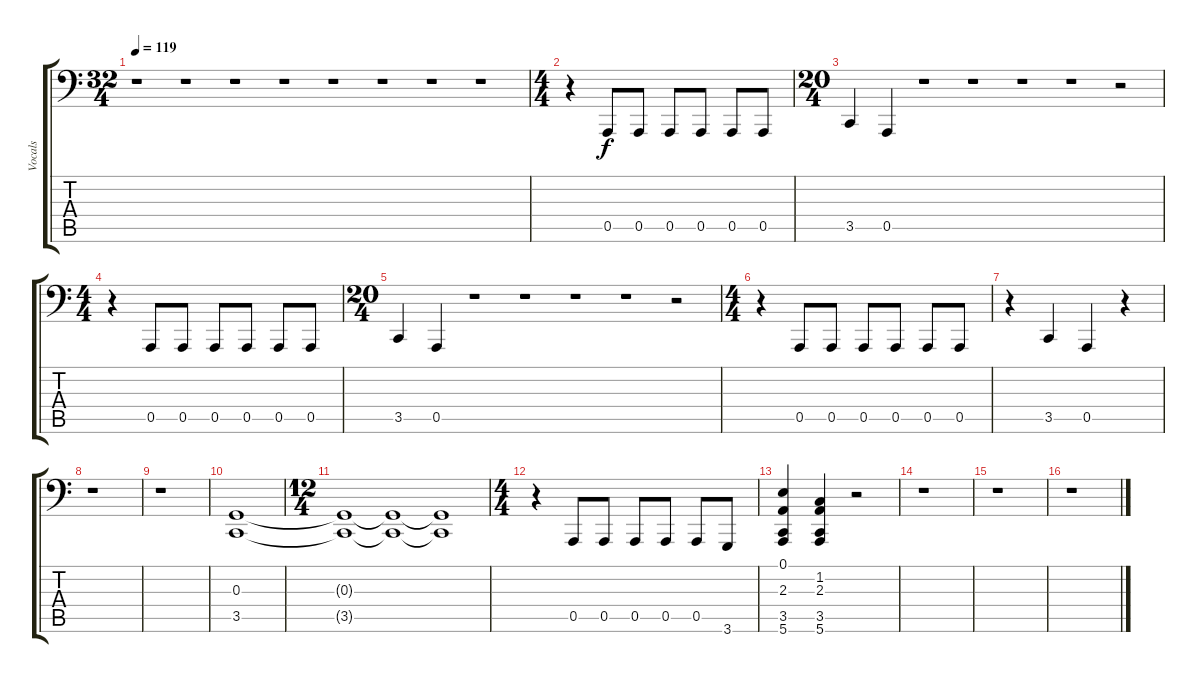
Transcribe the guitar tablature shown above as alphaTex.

\track ("Vocals" "Vocals") {instrument lead6voice}
\staff {score tabs}
\tuning (E3 B2 G2 D2 A1 E1) {hide}
\ts (32 4)
\tempo 119
\clef f4
\ks c
r.1{dy f instrument lead6voice} r.1 r.1 r.1 r.1 r.1 r.1 r.1 |
\ts (4 4)
r.4 0.5.8 0.5.8 0.5.8 0.5.8 0.5.8 0.5.8 |
\ts (20 4)
3.5.4 0.5.4 r.1 r.1 r.1 r.1 r.2 |
\ts (4 4)
r.4 0.5.8 0.5.8 0.5.8 0.5.8 0.5.8 0.5.8 |
\ts (20 4)
3.5.4 0.5.4 r.1 r.1 r.1 r.1 r.2 |
\ts (4 4)
r.4 0.5.8 0.5.8 0.5.8 0.5.8 0.5.8 0.5.8 |
r.4 3.5.4 0.5.4 r.4 |
r.1 |
r.1 |
(0.3 3.5).1 |
\ts (12 4)
(0.3{t} 3.5{t}).1 (0.3{t} 3.5{t}).1 (0.3{t} 3.5{t}).1 |
\ts (4 4)
r.4 0.5.8 0.5.8 0.5.8 0.5.8 0.5.8 3.6.8 |
(0.1 2.3 3.5 5.6).4 (1.2 2.3 3.5 5.6).4 r.2 |
r.1 |
r.1 |
r.1
